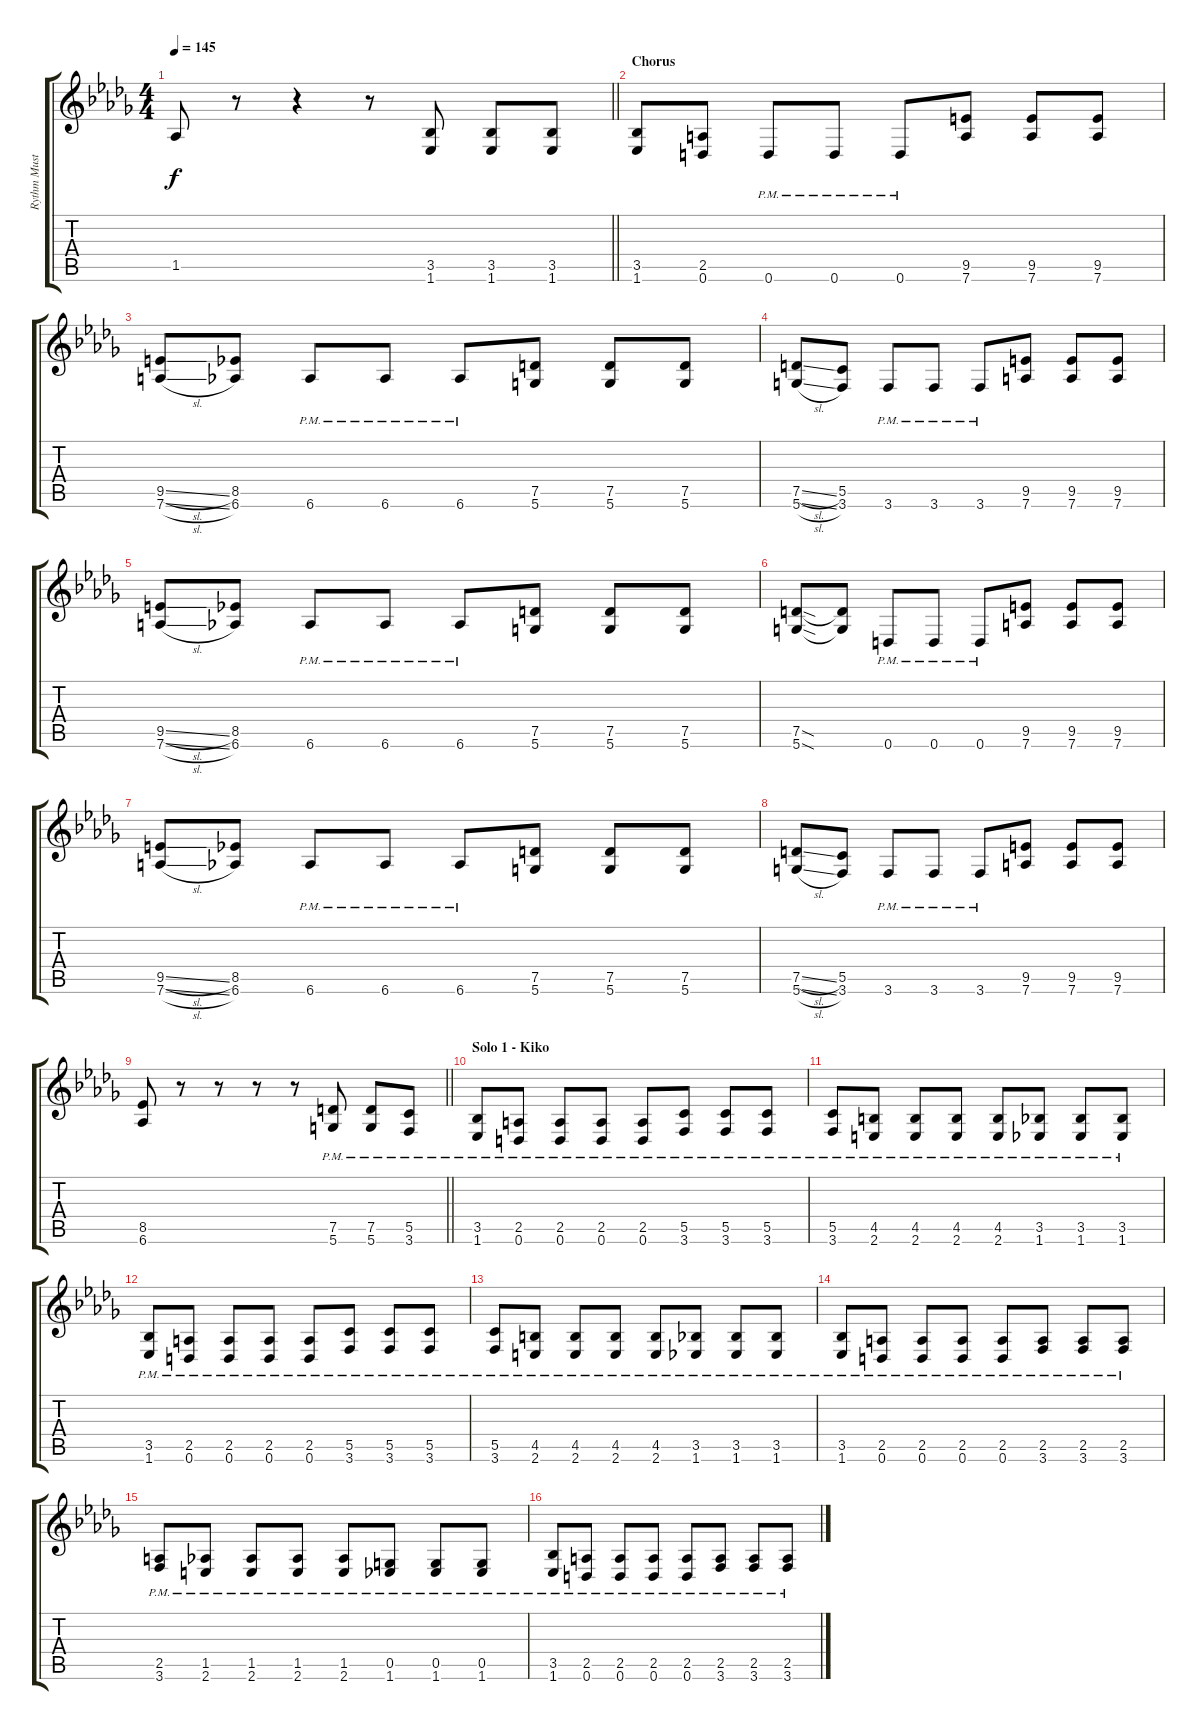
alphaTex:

\track ("Rythm Mustaine" "Rythm Must") {instrument distortionguitar}
\staff {score tabs}
\tuning (D4 A3 F3 C3 G2 D2) {hide}
\ts (4 4)
\tempo 145
\clef g2
\barLineRight lightlight
\ks db
1.5.8{dy f} r.8 r.4 r.8 (3.5 1.6).8 (3.5 1.6).8 (3.5 1.6).8 |
\section ("" "Chorus")
(3.5 1.6).8 (2.5 0.6).8 0.6{pm}.8 0.6{pm}.8 0.6{pm}.8 (9.5 7.6).8 (9.5 7.6).8 (9.5 7.6).8 |
(9.5{sl} 7.6{sl}).8 (8.5 6.6).8 6.6{pm}.8 6.6{pm}.8 6.6{pm}.8 (7.5 5.6).8 (7.5 5.6).8 (7.5 5.6).8 |
(7.5{sl} 5.6{sl}).8 (5.5 3.6).8 3.6{pm}.8 3.6{pm}.8 3.6{pm}.8 (9.5 7.6).8 (9.5 7.6).8 (9.5 7.6).8 |
(9.5{sl} 7.6{sl}).8 (8.5 6.6).8 6.6{pm}.8 6.6{pm}.8 6.6{pm}.8 (7.5 5.6).8 (7.5 5.6).8 (7.5 5.6).8 |
(7.5{sod} 5.6{sod}).8 (7.5{t} 5.6{t}).8 0.6{pm}.8 0.6{pm}.8 0.6{pm}.8 (9.5 7.6).8 (9.5 7.6).8 (9.5 7.6).8 |
(9.5{sl} 7.6{sl}).8 (8.5 6.6).8 6.6{pm}.8 6.6{pm}.8 6.6{pm}.8 (7.5 5.6).8 (7.5 5.6).8 (7.5 5.6).8 |
(7.5{sl} 5.6{sl}).8 (5.5 3.6).8 3.6{pm}.8 3.6{pm}.8 3.6{pm}.8 (9.5 7.6).8 (9.5 7.6).8 (9.5 7.6).8 |
\barLineRight lightlight
(8.5 6.6).8 r.8 r.8 r.8 r.8 (7.5{pm} 5.6{pm}).8 (7.5{pm} 5.6{pm}).8 (5.5{pm} 3.6{pm}).8 |
\section ("" "Solo 1 - Kiko")
(3.5{pm} 1.6{pm}).8 (2.5{pm} 0.6{pm}).8 (2.5{pm} 0.6{pm}).8 (2.5{pm} 0.6{pm}).8 (2.5{pm} 0.6{pm}).8 (5.5{pm} 3.6{pm}).8 (5.5{pm} 3.6{pm}).8 (5.5{pm} 3.6{pm}).8 |
(5.5{pm} 3.6{pm}).8 (4.5{pm} 2.6{pm}).8 (4.5{pm} 2.6{pm}).8 (4.5{pm} 2.6{pm}).8 (4.5{pm} 2.6{pm}).8 (3.5{pm} 1.6{pm}).8 (3.5{pm} 1.6{pm}).8 (3.5{pm} 1.6{pm}).8 |
(3.5{pm} 1.6{pm}).8 (2.5{pm} 0.6{pm}).8 (2.5{pm} 0.6{pm}).8 (2.5{pm} 0.6{pm}).8 (2.5{pm} 0.6{pm}).8 (5.5{pm} 3.6{pm}).8 (5.5{pm} 3.6{pm}).8 (5.5{pm} 3.6{pm}).8 |
(5.5{pm} 3.6{pm}).8 (4.5{pm} 2.6{pm}).8 (4.5{pm} 2.6{pm}).8 (4.5{pm} 2.6{pm}).8 (4.5{pm} 2.6{pm}).8 (3.5{pm} 1.6{pm}).8 (3.5{pm} 1.6{pm}).8 (3.5{pm} 1.6{pm}).8 |
(3.5{pm} 1.6{pm}).8 (2.5{pm} 0.6{pm}).8 (2.5{pm} 0.6{pm}).8 (2.5{pm} 0.6{pm}).8 (2.5{pm} 0.6{pm}).8 (2.5{pm} 3.6{pm}).8 (2.5{pm} 3.6{pm}).8 (2.5{pm} 3.6{pm}).8 |
(2.5{pm} 3.6{pm}).8 (1.5{pm} 2.6{pm}).8 (1.5{pm} 2.6{pm}).8 (1.5{pm} 2.6{pm}).8 (1.5{pm} 2.6{pm}).8 (0.5{pm} 1.6{pm}).8 (0.5{pm} 1.6{pm}).8 (0.5{pm} 1.6{pm}).8 |
(3.5{pm} 1.6{pm}).8 (2.5{pm} 0.6{pm}).8 (2.5{pm} 0.6{pm}).8 (2.5{pm} 0.6{pm}).8 (2.5{pm} 0.6{pm}).8 (2.5{pm} 3.6{pm}).8 (2.5{pm} 3.6{pm}).8 (2.5{pm} 3.6{pm}).8
